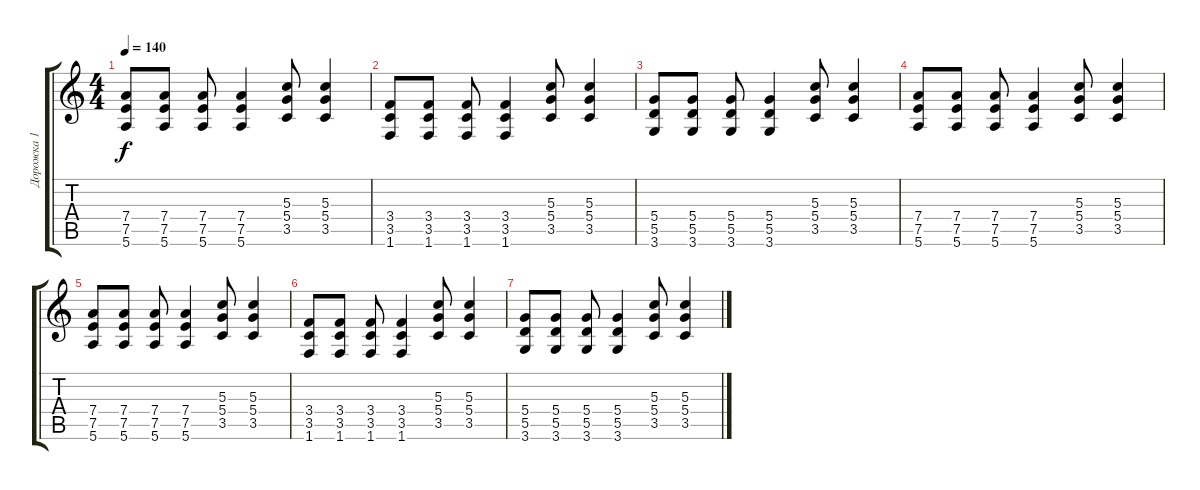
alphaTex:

\track ("Дорожка 1" "Дорожка 1") {instrument overdrivenguitar}
\staff {score tabs}
\tuning (E4 B3 G3 D3 A2 E2) {hide}
\ts (4 4)
\tempo 140
\clef g2
\ks c
(7.4 7.5 5.6).8{dy f} (7.4 7.5 5.6).8 (7.4 7.5 5.6).8 (7.4 7.5 5.6).4 (5.3 5.4 3.5).8 (5.3 5.4 3.5).4 |
(3.4 3.5 1.6).8 (3.4 3.5 1.6).8 (3.4 3.5 1.6).8 (3.4 3.5 1.6).4 (5.3 5.4 3.5).8 (5.3 5.4 3.5).4 |
(5.4 5.5 3.6).8 (5.4 5.5 3.6).8 (5.4 5.5 3.6).8 (5.4 5.5 3.6).4 (5.3 5.4 3.5).8 (5.3 5.4 3.5).4 |
(7.4 7.5 5.6).8 (7.4 7.5 5.6).8 (7.4 7.5 5.6).8 (7.4 7.5 5.6).4 (5.3 5.4 3.5).8 (5.3 5.4 3.5).4 |
(7.4 7.5 5.6).8 (7.4 7.5 5.6).8 (7.4 7.5 5.6).8 (7.4 7.5 5.6).4 (5.3 5.4 3.5).8 (5.3 5.4 3.5).4 |
(3.4 3.5 1.6).8 (3.4 3.5 1.6).8 (3.4 3.5 1.6).8 (3.4 3.5 1.6).4 (5.3 5.4 3.5).8 (5.3 5.4 3.5).4 |
(5.4 5.5 3.6).8 (5.4 5.5 3.6).8 (5.4 5.5 3.6).8 (5.4 5.5 3.6).4 (5.3 5.4 3.5).8 (5.3 5.4 3.5).4
